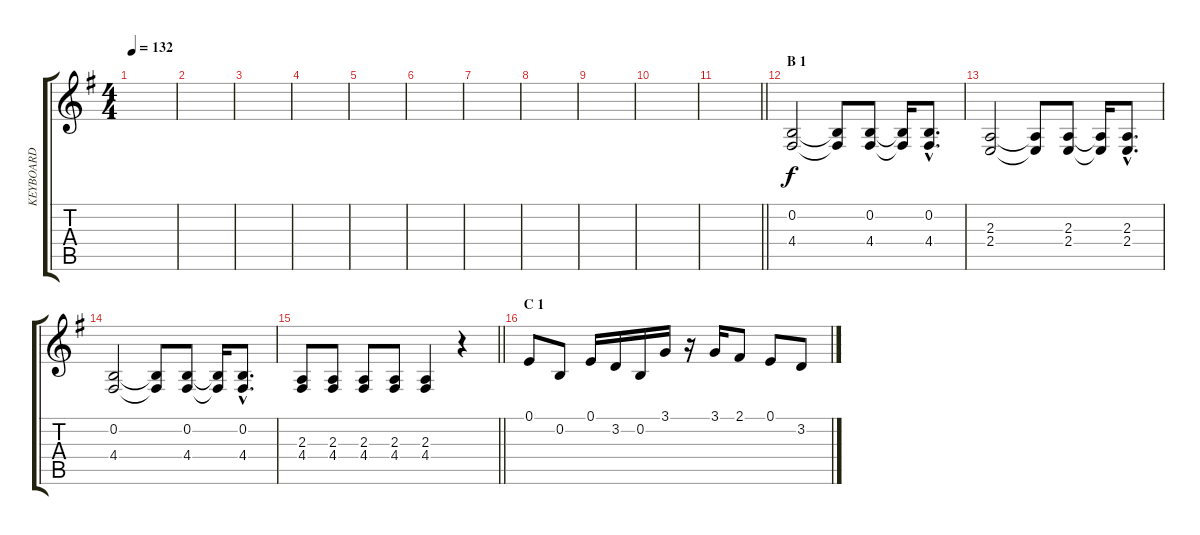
\track ("KEYBOARD" "KEYBOARD") {instrument brasssection}
\staff {score tabs}
\tuning (E4 B3 G3 D3 A2 E2) {hide}
\ts (4 4)
\tempo 132
\clef g2
\ks g
|
|
|
|
|
|
|
|
|
|
\barLineRight lightlight
|
\section ("" "B 1")
(0.2 4.4).2 (0.2{t} 4.4{t}).8 (0.2 4.4).8 (0.2{t} 4.4{t}).16 (0.2{hac} 4.4{hac}).8{d} |
(2.3 2.4).2 (2.3{t} 2.4{t}).8 (2.3 2.4).8 (2.3{t} 2.4{t}).16 (2.3{hac} 2.4{hac}).8{d} |
(0.2 4.4).2 (0.2{t} 4.4{t}).8 (0.2 4.4).8 (0.2{t} 4.4{t}).16 (0.2{hac} 4.4{hac}).8{d} |
\barLineRight lightlight
(2.3 4.4).8 (2.3 4.4).8 (2.3 4.4).8 (2.3 4.4).8 (2.3 4.4).4 r.4 |
\section ("" "C 1")
0.1.8 0.2.8 0.1.16 3.2.16 0.2.16 3.1.16 r.16 3.1.16 2.1.8 0.1.8 3.2.8
